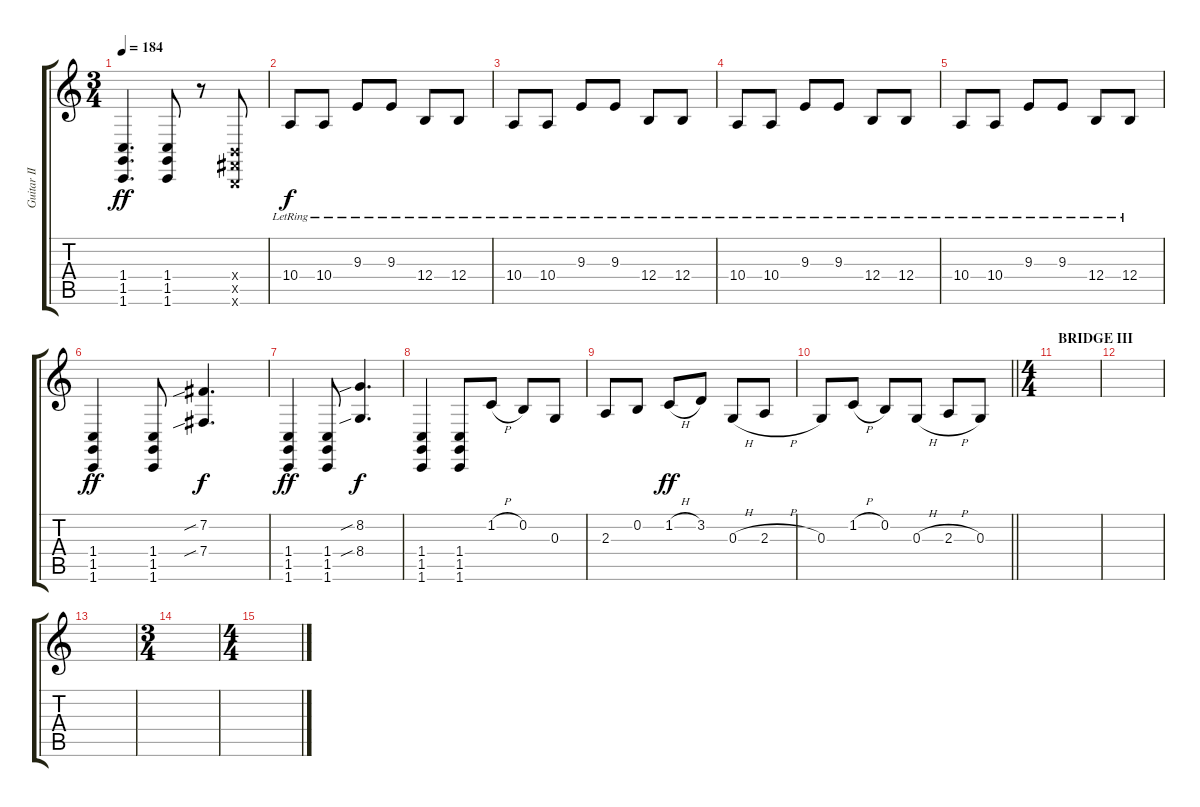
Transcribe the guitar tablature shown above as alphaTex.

\track ("Guitar II BF#BGBE " "Guitar II ") {instrument voiceoohs}
\staff {score tabs}
\tuning (E4 B3 G3 B2 Gb2 B1) {hide}
\ts (3 4)
\tempo 184
\clef g2
\ks c
(1.4 1.5 1.6).4{d dy ff} (1.4 1.5 1.6).8 r.8 (0.4{x} 0.5{x} 0.6{x}).8 |
10.4{lr}.8{dy f} 10.4{lr}.8 9.3{lr}.8 9.3{lr}.8 12.4{lr}.8 12.4{lr}.8 |
10.4{lr}.8 10.4{lr}.8 9.3{lr}.8 9.3{lr}.8 12.4{lr}.8 12.4{lr}.8 |
10.4{lr}.8 10.4{lr}.8 9.3{lr}.8 9.3{lr}.8 12.4{lr}.8 12.4{lr}.8 |
10.4{lr}.8 10.4{lr}.8 9.3{lr}.8 9.3{lr}.8 12.4{lr}.8 12.4{lr}.8 |
(1.4 1.5 1.6).4{dy ff} (1.4 1.5 1.6).8 (7.2{sib} 7.4{sib}).4{d dy f} |
(1.4 1.5 1.6).4{dy ff} (1.4 1.5 1.6).8 (8.2{sib} 8.4{sib}).4{d dy f} |
(1.4 1.5 1.6).4 (1.4 1.5 1.6).8 1.2{h}.8 0.2.8 0.3.8 |
2.3.8 0.2.8 1.2{h}.8{dy ff} 3.2.8 0.3{h}.8 2.3{h}.8 |
\barLineRight lightlight
0.3.8 1.2{h}.8 0.2.8 0.3{h}.8 2.3{h}.8 0.3.8 |
\ts (4 4)
\section ("" "BRIDGE III")
|
|
|
\ts (3 4)
|
\ts (4 4)
